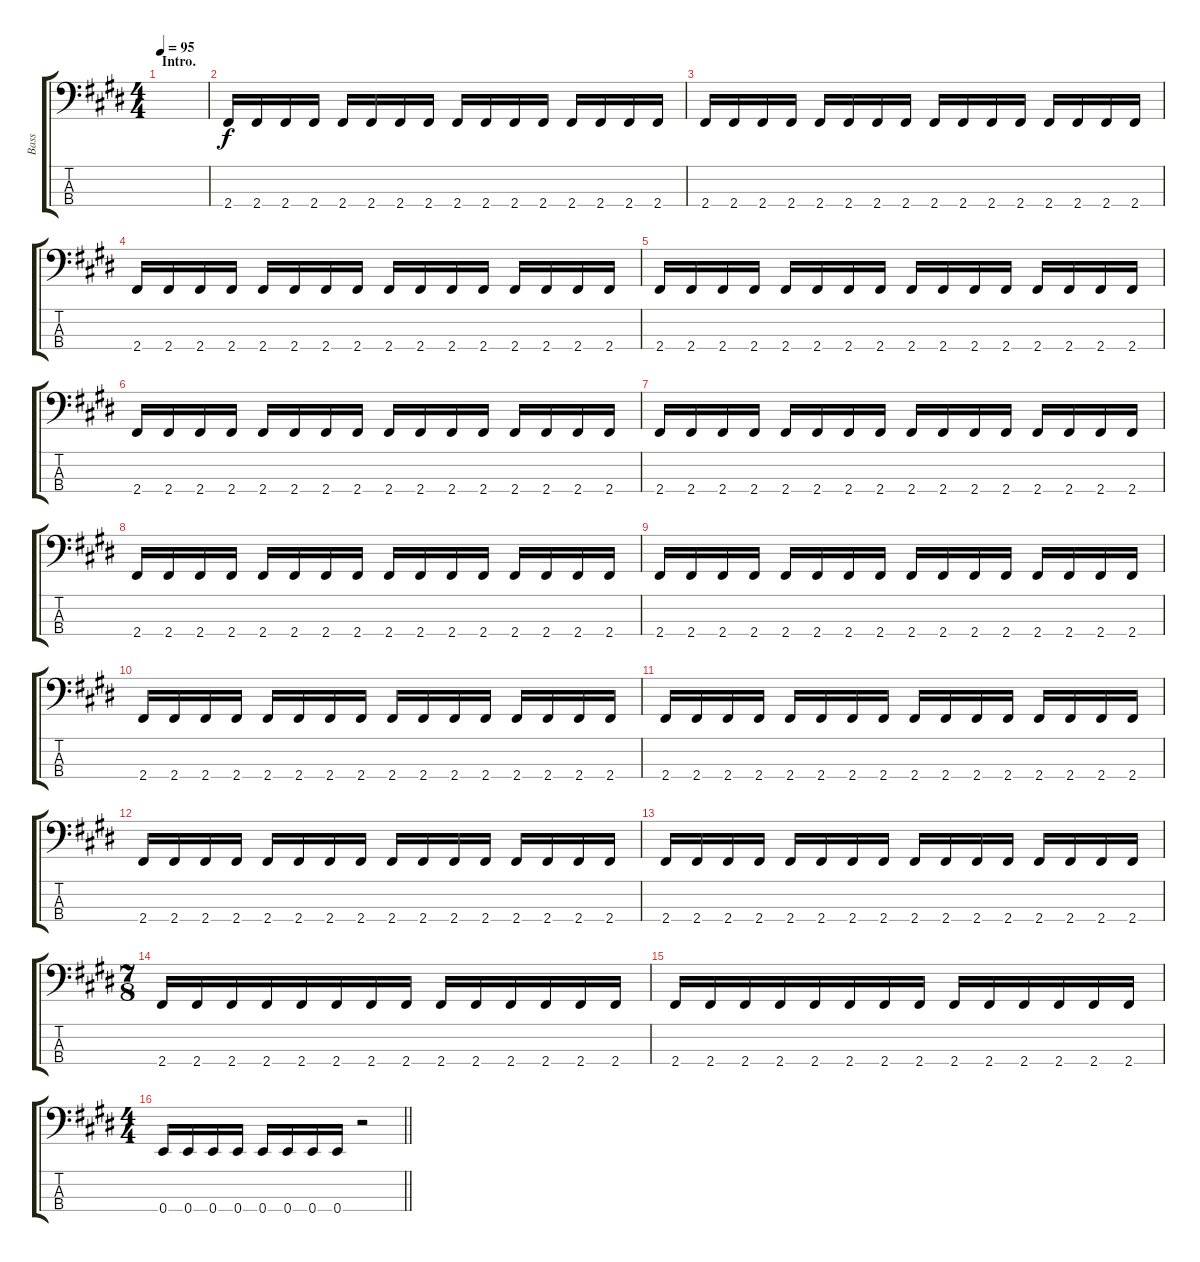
\track ("Bass" "Bass") {instrument electricbassfinger}
\staff {score tabs}
\tuning (G2 D2 A1 E1) {hide}
\ts (4 4)
\section ("" "Intro.")
\tempo 95
\clef f4
\ks e
|
2.4.16{volume 13} 2.4.16 2.4.16 2.4.16 2.4.16 2.4.16 2.4.16 2.4.16 2.4.16 2.4.16 2.4.16 2.4.16 2.4.16 2.4.16 2.4.16 2.4.16 |
2.4.16 2.4.16 2.4.16 2.4.16 2.4.16 2.4.16 2.4.16 2.4.16 2.4.16 2.4.16 2.4.16 2.4.16 2.4.16 2.4.16 2.4.16 2.4.16 |
2.4.16 2.4.16 2.4.16 2.4.16 2.4.16 2.4.16 2.4.16 2.4.16 2.4.16 2.4.16 2.4.16 2.4.16 2.4.16 2.4.16 2.4.16 2.4.16 |
2.4.16 2.4.16 2.4.16 2.4.16 2.4.16 2.4.16 2.4.16 2.4.16 2.4.16 2.4.16 2.4.16 2.4.16 2.4.16 2.4.16 2.4.16 2.4.16 |
2.4.16 2.4.16 2.4.16 2.4.16 2.4.16 2.4.16 2.4.16 2.4.16 2.4.16 2.4.16 2.4.16 2.4.16 2.4.16 2.4.16 2.4.16 2.4.16 |
2.4.16 2.4.16 2.4.16 2.4.16 2.4.16 2.4.16 2.4.16 2.4.16 2.4.16 2.4.16 2.4.16 2.4.16 2.4.16 2.4.16 2.4.16 2.4.16 |
2.4.16 2.4.16 2.4.16 2.4.16 2.4.16 2.4.16 2.4.16 2.4.16 2.4.16 2.4.16 2.4.16 2.4.16 2.4.16 2.4.16 2.4.16 2.4.16 |
2.4.16 2.4.16 2.4.16 2.4.16 2.4.16 2.4.16 2.4.16 2.4.16 2.4.16 2.4.16 2.4.16 2.4.16 2.4.16 2.4.16 2.4.16 2.4.16 |
2.4.16 2.4.16 2.4.16 2.4.16 2.4.16 2.4.16 2.4.16 2.4.16 2.4.16 2.4.16 2.4.16 2.4.16 2.4.16 2.4.16 2.4.16 2.4.16 |
2.4.16 2.4.16 2.4.16 2.4.16 2.4.16 2.4.16 2.4.16 2.4.16 2.4.16 2.4.16 2.4.16 2.4.16 2.4.16 2.4.16 2.4.16 2.4.16 |
2.4.16 2.4.16 2.4.16 2.4.16 2.4.16 2.4.16 2.4.16 2.4.16 2.4.16 2.4.16 2.4.16 2.4.16 2.4.16 2.4.16 2.4.16 2.4.16 |
2.4.16 2.4.16 2.4.16 2.4.16 2.4.16 2.4.16 2.4.16 2.4.16 2.4.16 2.4.16 2.4.16 2.4.16 2.4.16 2.4.16 2.4.16 2.4.16 |
\ts (7 8)
2.4.16 2.4.16 2.4.16 2.4.16 2.4.16 2.4.16 2.4.16 2.4.16 2.4.16 2.4.16 2.4.16 2.4.16 2.4.16 2.4.16 |
2.4.16 2.4.16 2.4.16 2.4.16 2.4.16 2.4.16 2.4.16 2.4.16 2.4.16 2.4.16 2.4.16 2.4.16 2.4.16 2.4.16 |
\ts (4 4)
\barLineRight lightlight
0.4.16 0.4.16 0.4.16 0.4.16 0.4.16 0.4.16 0.4.16 0.4.16 r.2
